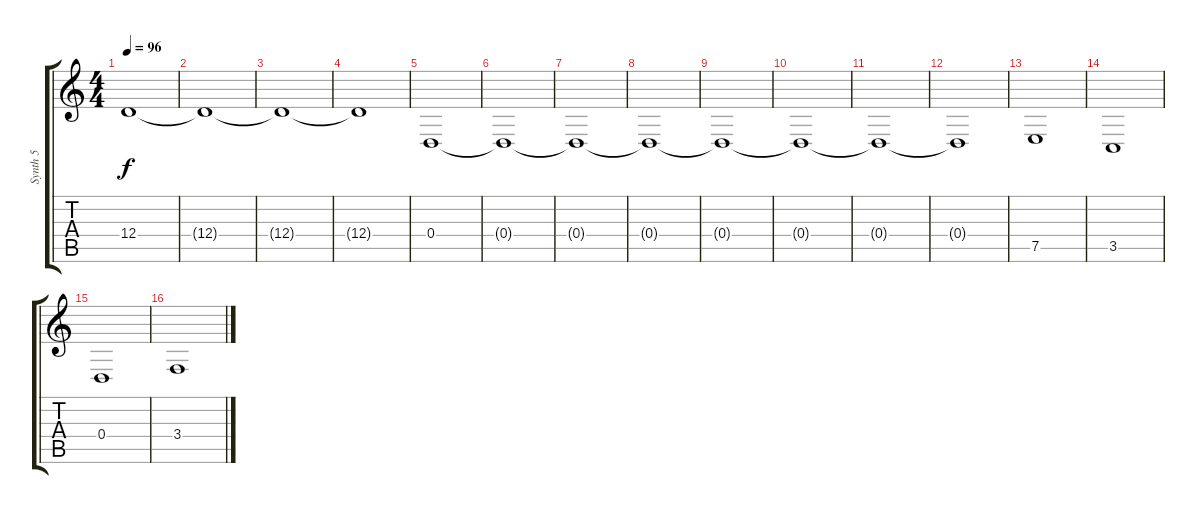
\track ("Synth 5" "Synth 5") {instrument choiraahs}
\staff {score tabs}
\tuning (E4 B3 G3 D3 A2 E2) {hide}
\ts (4 4)
\tempo 96
\clef g2
\ks c
12.4{t}.1{dy f} |
12.4{t}.1 |
12.4{t}.1 |
12.4{t}.1 |
0.4.1 |
0.4{t}.1 |
0.4{t}.1 |
0.4{t}.1 |
0.4{t}.1 |
0.4{t}.1 |
0.4{t}.1 |
0.4{t}.1 |
7.5.1 |
3.5.1 |
0.4.1 |
3.4.1
